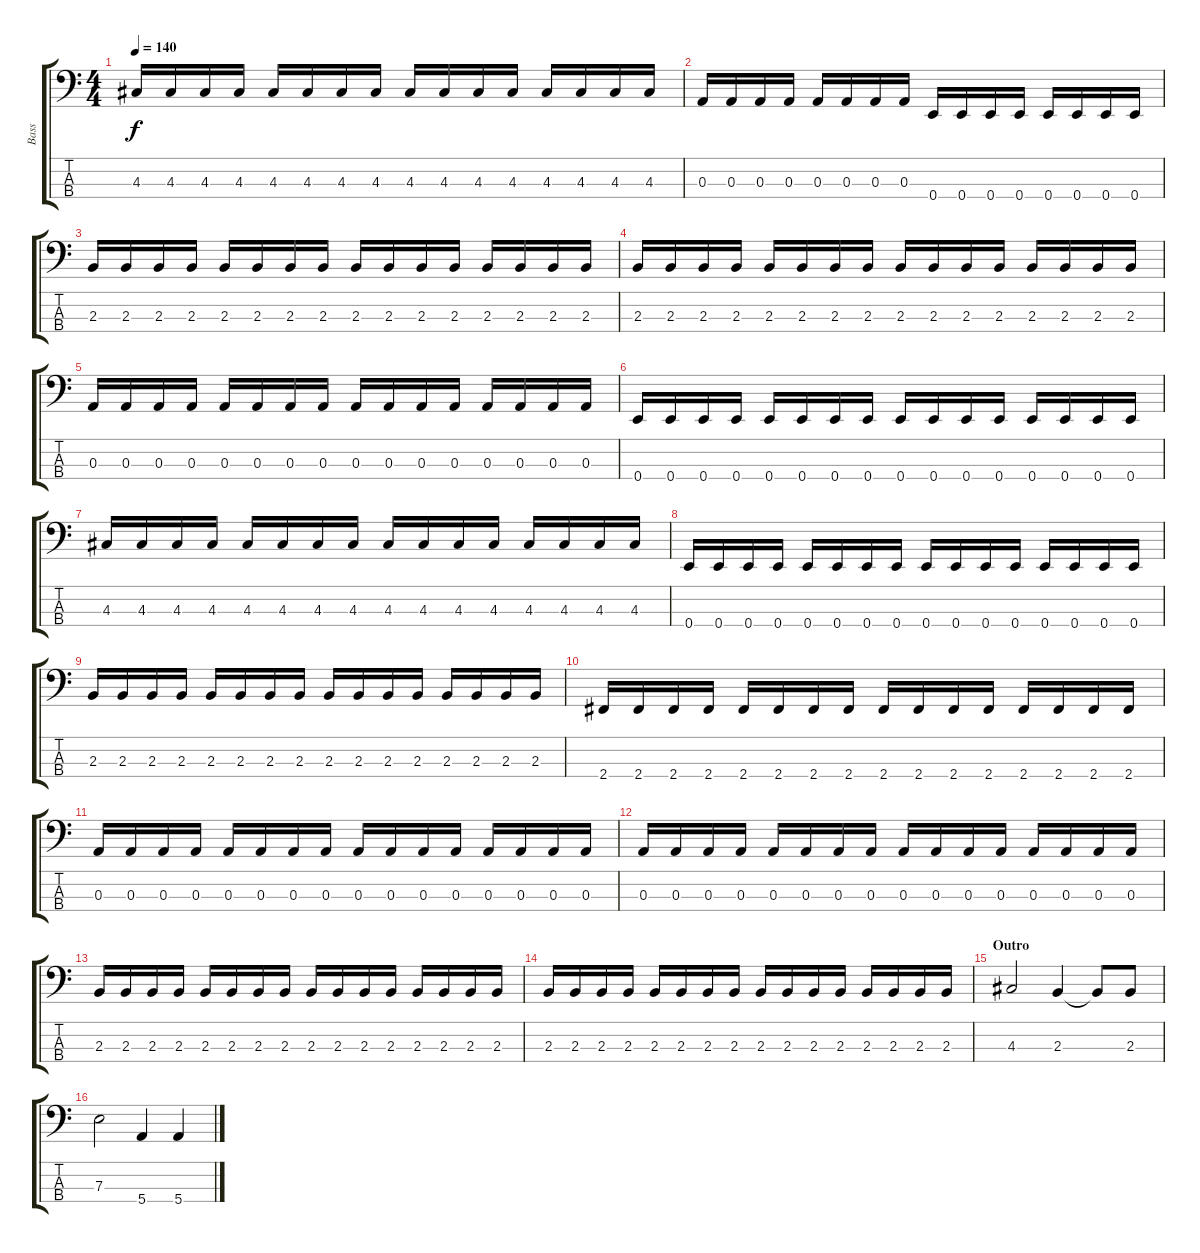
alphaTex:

\track ("Bass" "Bass") {instrument electricbasspick}
\staff {score tabs}
\tuning (G2 D2 A1 E1) {hide}
\ts (4 4)
\tempo 140
\clef f4
\ks c
4.3.16{dy f} 4.3.16 4.3.16 4.3.16 4.3.16 4.3.16 4.3.16 4.3.16 4.3.16 4.3.16 4.3.16 4.3.16 4.3.16 4.3.16 4.3.16 4.3.16 |
0.3.16 0.3.16 0.3.16 0.3.16 0.3.16 0.3.16 0.3.16 0.3.16 0.4.16 0.4.16 0.4.16 0.4.16 0.4.16 0.4.16 0.4.16 0.4.16 |
2.3.16 2.3.16 2.3.16 2.3.16 2.3.16 2.3.16 2.3.16 2.3.16 2.3.16 2.3.16 2.3.16 2.3.16 2.3.16 2.3.16 2.3.16 2.3.16 |
2.3.16 2.3.16 2.3.16 2.3.16 2.3.16 2.3.16 2.3.16 2.3.16 2.3.16 2.3.16 2.3.16 2.3.16 2.3.16 2.3.16 2.3.16 2.3.16 |
0.3.16 0.3.16 0.3.16 0.3.16 0.3.16 0.3.16 0.3.16 0.3.16 0.3.16 0.3.16 0.3.16 0.3.16 0.3.16 0.3.16 0.3.16 0.3.16 |
0.4.16 0.4.16 0.4.16 0.4.16 0.4.16 0.4.16 0.4.16 0.4.16 0.4.16 0.4.16 0.4.16 0.4.16 0.4.16 0.4.16 0.4.16 0.4.16 |
4.3.16 4.3.16 4.3.16 4.3.16 4.3.16 4.3.16 4.3.16 4.3.16 4.3.16 4.3.16 4.3.16 4.3.16 4.3.16 4.3.16 4.3.16 4.3.16 |
0.4.16 0.4.16 0.4.16 0.4.16 0.4.16 0.4.16 0.4.16 0.4.16 0.4.16 0.4.16 0.4.16 0.4.16 0.4.16 0.4.16 0.4.16 0.4.16 |
2.3.16 2.3.16 2.3.16 2.3.16 2.3.16 2.3.16 2.3.16 2.3.16 2.3.16 2.3.16 2.3.16 2.3.16 2.3.16 2.3.16 2.3.16 2.3.16 |
2.4.16 2.4.16 2.4.16 2.4.16 2.4.16 2.4.16 2.4.16 2.4.16 2.4.16 2.4.16 2.4.16 2.4.16 2.4.16 2.4.16 2.4.16 2.4.16 |
0.3.16 0.3.16 0.3.16 0.3.16 0.3.16 0.3.16 0.3.16 0.3.16 0.3.16 0.3.16 0.3.16 0.3.16 0.3.16 0.3.16 0.3.16 0.3.16 |
0.3.16 0.3.16 0.3.16 0.3.16 0.3.16 0.3.16 0.3.16 0.3.16 0.3.16 0.3.16 0.3.16 0.3.16 0.3.16 0.3.16 0.3.16 0.3.16 |
2.3.16 2.3.16 2.3.16 2.3.16 2.3.16 2.3.16 2.3.16 2.3.16 2.3.16 2.3.16 2.3.16 2.3.16 2.3.16 2.3.16 2.3.16 2.3.16 |
2.3.16 2.3.16 2.3.16 2.3.16 2.3.16 2.3.16 2.3.16 2.3.16 2.3.16 2.3.16 2.3.16 2.3.16 2.3.16 2.3.16 2.3.16 2.3.16 |
\section ("" "Outro")
4.3.2 2.3.4 2.3{t}.8 2.3.8 |
7.3.2 5.4.4 5.4.4
